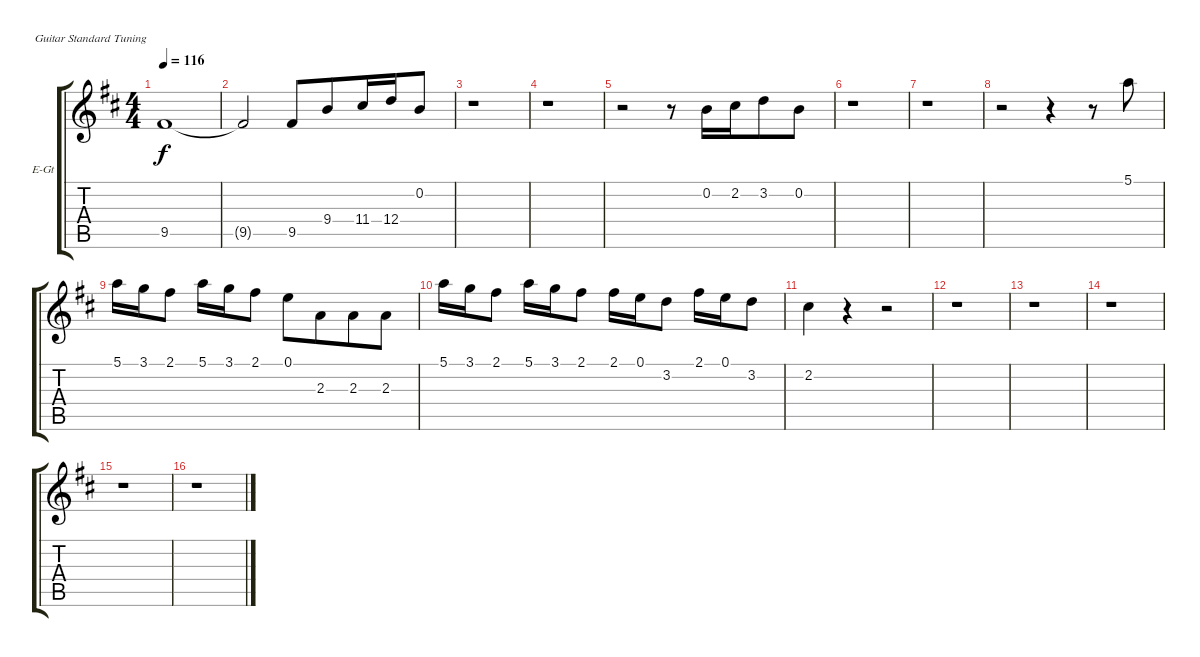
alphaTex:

\defaultSystemsLayout 4
\bracketExtendMode groupsimilarinstruments
\firstSystemTrackNameOrientation horizontal
\otherSystemsTrackNameOrientation horizontal
\track ("Electric Guitar" "E-Gt") {instrument electricguitarclean}
\staff {score tabs}
\tuning (E4 B3 G3 D3 A2 E2)
\ts (4 4)
\tempo 116
\clef g2
\scale
0.333333
\ks d
9.5{t}.1{dy f} |
\scale
0.333333 9.5{t}.2 9.5.8{beam merge} 9.4.8{beam merge} 11.4.16{beam merge} 12.4.16{beam merge} 0.2.8 |
\scale
0.333333 r.1 |
\scale
0.333333 r.1 |
\scale
0.333333 r.2 r.8 0.2.16{beam merge} 2.2.16{beam merge} 3.2.8{beam merge} 0.2.8 |
\scale
0.333333 r.1 |
\scale
0.333333 r.1 |
\scale
0.333333 r.2 r.4 r.8 5.1.8 |
\scale
0.333333 5.1.16 3.1.16 2.1.8 5.1.16 3.1.16 2.1.8 0.1.8{beam merge} 2.3.8{beam merge} 2.3.8{beam merge} 2.3.8 |
\scale
0.333333 5.1.16 3.1.16 2.1.8 5.1.16 3.1.16 2.1.8 2.1.16 0.1.16 3.2.8 2.1.16 0.1.16 3.2.8 |
\scale
0.333333 2.2.4 r.4 r.2 |
\scale
0.333333 r.1 |
\scale
0.333333 r.1 |
\scale
0.333333 r.1 |
\scale
0.333333 r.1 |
\scale
0.333333 r.1
